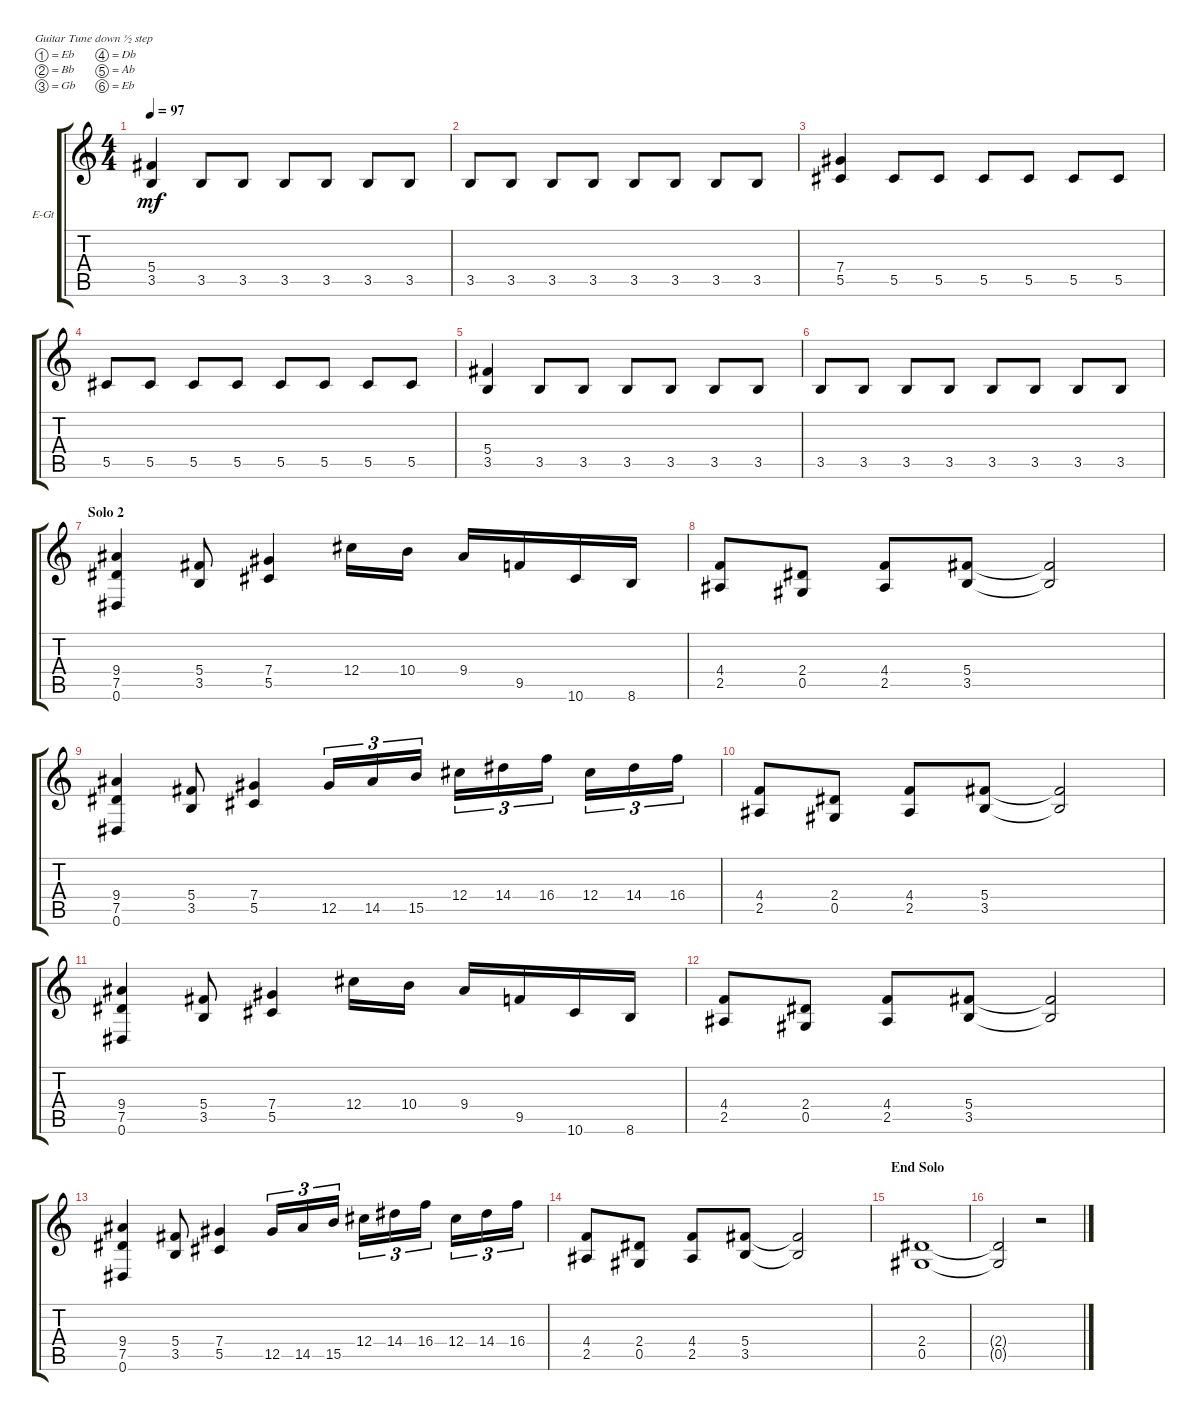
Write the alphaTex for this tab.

\bracketExtendMode groupsimilarinstruments
\firstSystemTrackNameOrientation horizontal
\otherSystemsTrackNameOrientation horizontal
\track ("Rhythm" "E-Gt") {instrument distortionguitar}
\staff {score tabs}
\tuning (Eb4 Bb3 Gb3 Db3 Ab2 Eb2)
\ts (4 4)
\tempo 97
\clef g2
\ks c
(5.4 3.5).4{dy mf} 3.5.8 3.5.8 3.5.8 3.5.8 3.5.8 3.5.8 |
3.5.8 3.5.8 3.5.8 3.5.8 3.5.8 3.5.8 3.5.8 3.5.8 |
(7.4 5.5).4 5.5.8 5.5.8 5.5.8 5.5.8 5.5.8 5.5.8 |
5.5.8 5.5.8 5.5.8 5.5.8 5.5.8 5.5.8 5.5.8 5.5.8 |
(5.4 3.5).4 3.5.8 3.5.8 3.5.8 3.5.8 3.5.8 3.5.8 |
3.5.8 3.5.8 3.5.8 3.5.8 3.5.8 3.5.8 3.5.8 3.5.8 |
\section ("" "Solo 2")
(9.4 7.5 0.6).4 (5.4 3.5).8 (7.4 5.5).4 12.4.16 10.4.16 9.4.16 9.5.16 10.6.16 8.6.16 |
(4.4 2.5).8 (2.4 0.5).8 (4.4 2.5).8 (5.4 3.5).8 (5.4{t} 3.5{t}).2 |
(9.4 7.5 0.6).4 (5.4 3.5).8 (7.4 5.5).4 12.5.16{tu (3 2)} 14.5.16{tu (3 2)} 15.5.16{tu (3 2)} 12.4.16{tu (3 2)} 14.4.16{tu (3 2)} 16.4.16{tu (3 2)} 12.4.16{tu (3 2)} 14.4.16{tu (3 2)} 16.4.16{tu (3 2)} |
(4.4 2.5).8 (2.4 0.5).8 (4.4 2.5).8 (5.4 3.5).8 (5.4{t} 3.5{t}).2 |
(9.4 7.5 0.6).4 (5.4 3.5).8 (7.4 5.5).4 12.4.16 10.4.16 9.4.16 9.5.16 10.6.16 8.6.16 |
(4.4 2.5).8 (2.4 0.5).8 (4.4 2.5).8 (5.4 3.5).8 (5.4{t} 3.5{t}).2 |
(9.4 7.5 0.6).4 (5.4 3.5).8 (7.4 5.5).4 12.5.16{tu (3 2)} 14.5.16{tu (3 2)} 15.5.16{tu (3 2)} 12.4.16{tu (3 2)} 14.4.16{tu (3 2)} 16.4.16{tu (3 2)} 12.4.16{tu (3 2)} 14.4.16{tu (3 2)} 16.4.16{tu (3 2)} |
(4.4 2.5).8 (2.4 0.5).8 (4.4 2.5).8 (5.4 3.5).8 (5.4{t} 3.5{t}).2 |
\section ("" "End Solo")
(2.4 0.5).1 |
(2.4{t} 0.5{t}).2 r.2
